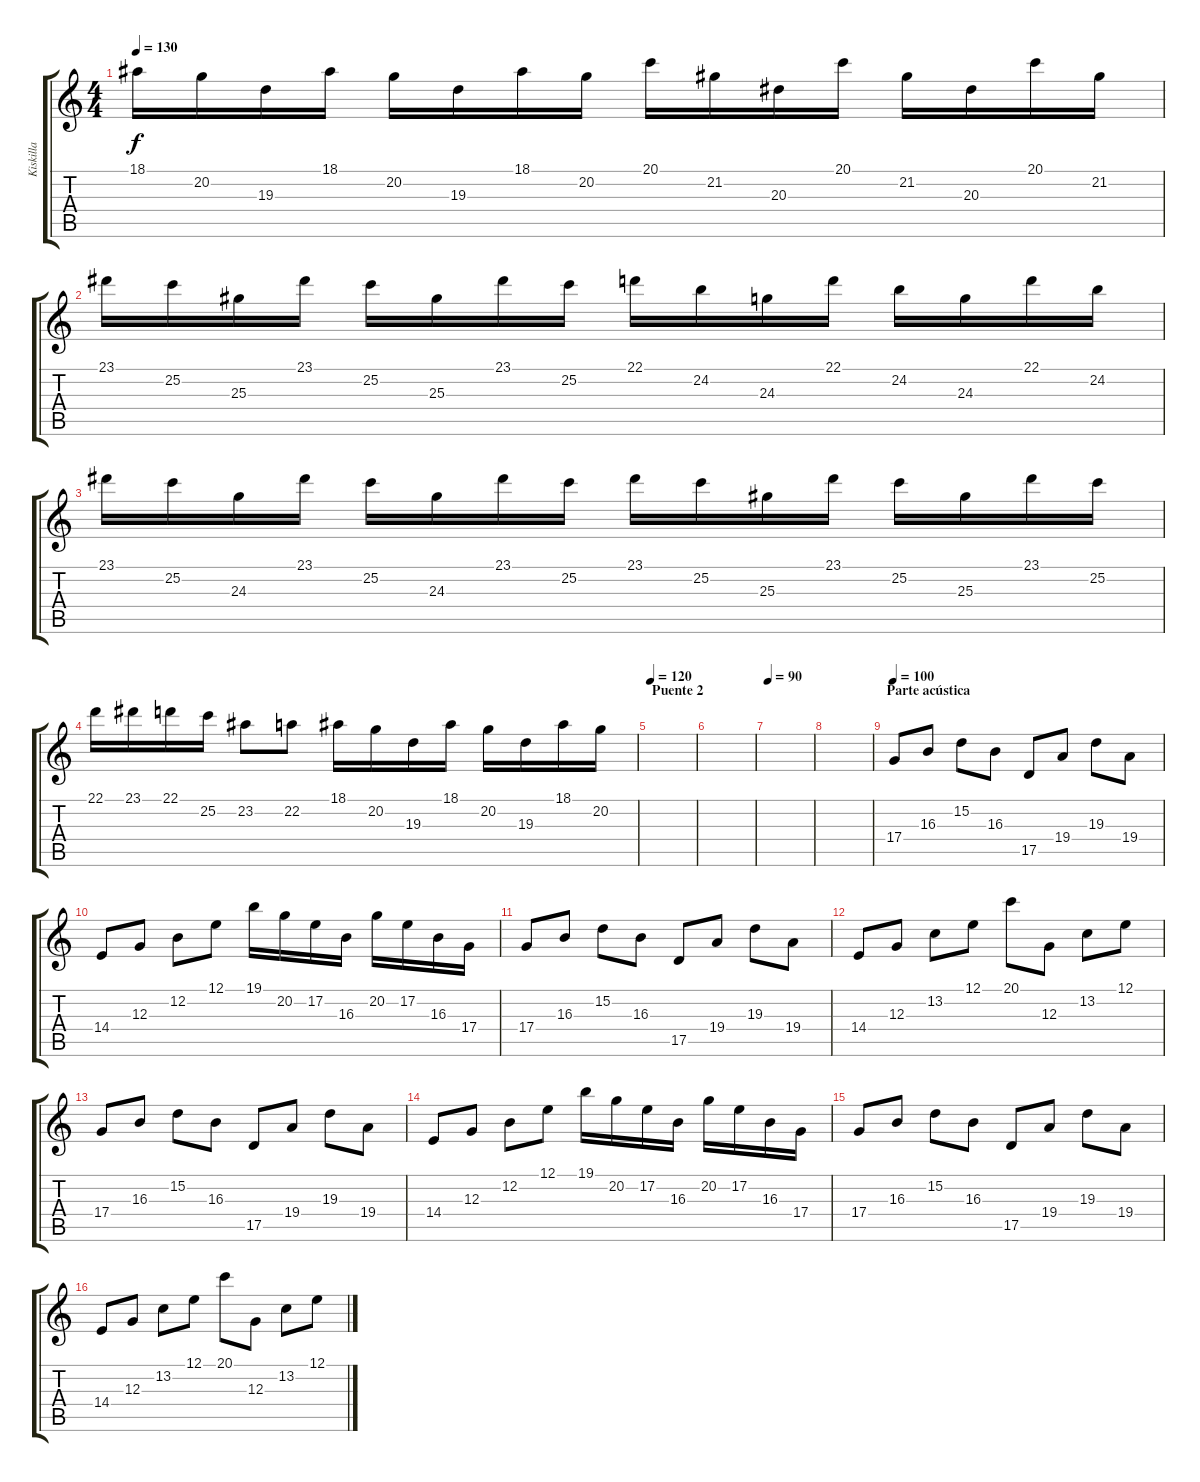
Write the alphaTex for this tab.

\track ("Kiskilla" "Kiskilla") {instrument brightacousticpiano}
\staff {score tabs}
\tuning (E4 B3 G3 D3 A2 E2) {hide}
\ts (4 4)
\tempo 130
\clef g2
\ks c
18.1.16{dy f} 20.2.16 19.3.16 18.1.16 20.2.16 19.3.16 18.1.16 20.2.16 20.1.16 21.2.16 20.3.16 20.1.16 21.2.16 20.3.16 20.1.16 21.2.16 |
23.1.16 25.2.16 25.3.16 23.1.16 25.2.16 25.3.16 23.1.16 25.2.16 22.1.16 24.2.16 24.3.16 22.1.16 24.2.16 24.3.16 22.1.16 24.2.16 |
23.1.16 25.2.16 24.3.16 23.1.16 25.2.16 24.3.16 23.1.16 25.2.16 23.1.16 25.2.16 25.3.16 23.1.16 25.2.16 25.3.16 23.1.16 25.2.16 |
22.1.16 23.1.16 22.1.16 25.2.16 23.2.8 22.2.8 18.1.16 20.2.16 19.3.16 18.1.16 20.2.16 19.3.16 18.1.16 20.2.16 |
\section ("" "Puente 2")
\tempo 120
|
|
\tempo 90
|
|
\section ("" "Parte acústica")
\tempo 100
17.4.8{volume 13 instrument brightacousticpiano} 16.3.8 15.2.8 16.3.8 17.5.8 19.4.8 19.3.8 19.4.8 |
14.4.8 12.3.8 12.2.8 12.1.8 19.1.16 20.2.16 17.2.16 16.3.16 20.2.16 17.2.16 16.3.16 17.4.16 |
17.4.8 16.3.8 15.2.8 16.3.8 17.5.8 19.4.8 19.3.8 19.4.8 |
14.4.8 12.3.8 13.2.8 12.1.8 20.1.8 12.3.8 13.2.8 12.1.8 |
17.4.8 16.3.8 15.2.8 16.3.8 17.5.8 19.4.8 19.3.8 19.4.8 |
14.4.8 12.3.8 12.2.8 12.1.8 19.1.16 20.2.16 17.2.16 16.3.16 20.2.16 17.2.16 16.3.16 17.4.16 |
17.4.8 16.3.8 15.2.8 16.3.8 17.5.8 19.4.8 19.3.8 19.4.8 |
14.4.8 12.3.8 13.2.8 12.1.8 20.1.8 12.3.8 13.2.8 12.1.8
